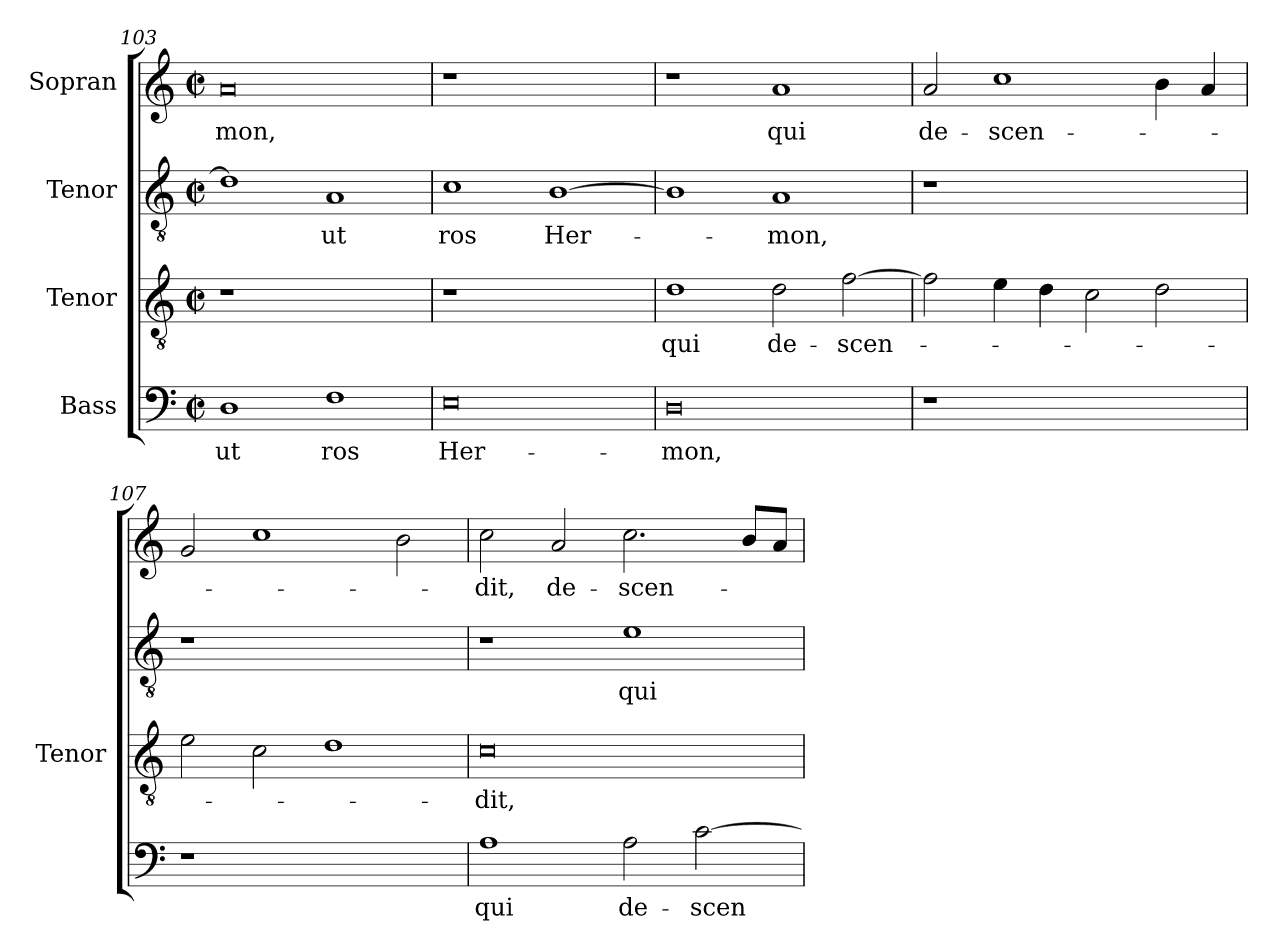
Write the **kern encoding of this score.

**kern	**text	**kern	**text	**kern	**text	**kern	**text
*part4	*part4	*part3	*part3	*part2	*part2	*part1	*part1
*staff4	*staff4	*staff3	*staff3	*staff2	*staff2	*staff1	*staff1
*I"Bass	*	*I"Tenor	*	*I"Tenor	*	*I"Sopran	*
*	*	*I'Tenor	*	*	*	*	*
*clefF4	*	*clefGv2	*	*clefGv2	*	*clefG2	*
*	*	*ITrd7c12	*	*ITrd7c12	*	*	*
*k[]	*	*k[]	*	*k[]	*	*k[]	*
*M2/2	*	*M2/2	*	*M2/2	*	*M2/2	*
*met(c|)	*	*met(c|)	*	*met(c|)	*	*met(c|)	*
=103	=103	=103	=103	=103	=103	=103	=103
!	!LO:LY:b:color=#000000	!LO:N:vis=1	!	!	!	!	!
!	!	!	!	!	!	!	!LO:LY:b:color=#000000
1Di	-ut	1r	.	1Di]	.	0ai	-mon,
!	!LO:LY:b:color=#000000	!	!	!	!	!	!
!	!	!	!	!	!LO:LY:b:color=#000000	!	!
1Fi	ros	1ryy	.	1AAi	-ut	.	.
=104	=104	=104	=104	=104	=104	=104	=104
!	!LO:LY:b:color=#000000	!LO:N:vis=1	!	!	!	!	!
!	!	!	!	!	!LO:LY:b:color=#000000	!LO:N:vis=1	!
0Ei	Her-	1r	.	1Ci	ros	1r	.
!	!	!	!	!	!LO:LY:b:color=#000000	!	!
.	.	1ryy	.	[>1BBi	Her-	1ryy	.
!!LO:PB:g=z
=105	=105	=105	=105	=105	=105	=105	=105
!	!LO:LY:b:color=#000000	!	!	!	!	!	!
!	!	!	!LO:LY:b:color=#000000	!	!	!	!
0Di	-mon,	1Di	qui	1BBi]	.	1r	.
!	!	!	!LO:LY:b:color=#000000	!	!	!	!
!	!	!	!	!	!LO:LY:b:color=#000000	!	!
!	!	!	!	!	!	!	!LO:LY:b:color=#000000
.	.	2Di\	de-	1AAi	-mon,	1ai	qui
!	!	!	!LO:LY:b:color=#000000	!	!	!	!
.	.	[>2Fi\	-scen-	.	.	.	.
=106	=106	=106	=106	=106	=106	=106	=106
!LO:N:vis=1	!	!	!	!LO:N:vis=1	!	!	!
!	!	!	!	!	!	!	!LO:LY:b:color=#000000
1r	.	2Fi\]	.	1r	.	2ai/	de-
!	!	!	!	!	!	!	!LO:LY:b:color=#000000
.	.	4Ei\	.	.	.	1cci	-scen-
.	.	4Di\	.	.	.	.	.
1ryy	.	2Ci\	.	1ryy	.	.	.
.	.	2Di\	.	.	.	4bi\	.
.	.	.	.	.	.	4ai/	.
=107	=107	=107	=107	=107	=107	=107	=107
!LO:N:vis=1	!	!	!	!LO:N:vis=1	!	!	!
1r	.	2Ei\	.	1r	.	2gi/	.
.	.	2Ci\	.	.	.	1cci	.
1ryy	.	1Di	.	1ryy	.	.	.
.	.	.	.	.	.	2bi\	.
=108	=108	=108	=108	=108	=108	=108	=108
!	!LO:LY:b:color=#000000	!	!	!	!	!	!
!	!	!	!LO:LY:b:color=#000000	!	!	!	!
!	!	!	!	!	!	!	!LO:LY:b:color=#000000
1Ai	qui	0Ci	-dit,	1r	.	2cci\	-dit,
!	!	!	!	!	!	!	!LO:LY:b:color=#000000
.	.	.	.	.	.	2ai/	de-
!	!LO:LY:b:color=#000000	!	!	!	!	!	!
!	!	!	!	!	!LO:LY:b:color=#000000	!	!
!	!	!	!	!	!	!	!LO:LY:b:color=#000000
2Ai\	de-	.	.	1Ei	qui	2.cci\	-scen-
!	!LO:LY:b:color=#000000	!	!	!	!	!	!
[>2ci\	-scen-	.	.	.	.	.	.
.	.	.	.	.	.	8bi/L	.
.	.	.	.	.	.	8ai/J	.
=	=	=	=	=	=	=	=
*-	*-	*-	*-	*-	*-	*-	*-
